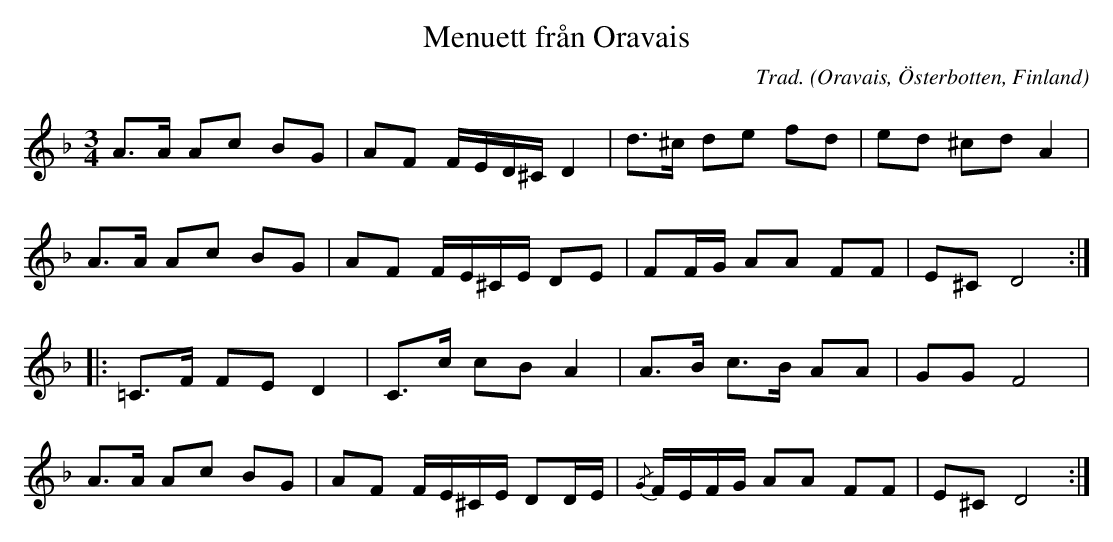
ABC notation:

X:1
T:Menuett från Oravais
C:Trad.
O:Oravais, Österbotten, Finland
M: 3/4
L: 1/16
K: Dm
A2>A2 A2c2 B2G2 | A2F2 FED^C D4 | d2>^c2 d2e2 f2d2 | e2d2 ^c2d2 A4 |
A2>A2 A2c2 B2G2 | A2F2 FE^CE D2E2 | F2FG A2A2 F2F2 | E2^C2 D8 ::
=C2>F2 F2E2 D4 | C2>c2 c2B2 A4 | A2>B2 c2>B2 A2A2 | G2G2 F8 |
A2>A2 A2c2 B2G2 | A2F2 FE^CE D2DE | {/G}FEFG A2A2 F2F2 | E2^C2 D8 :|
